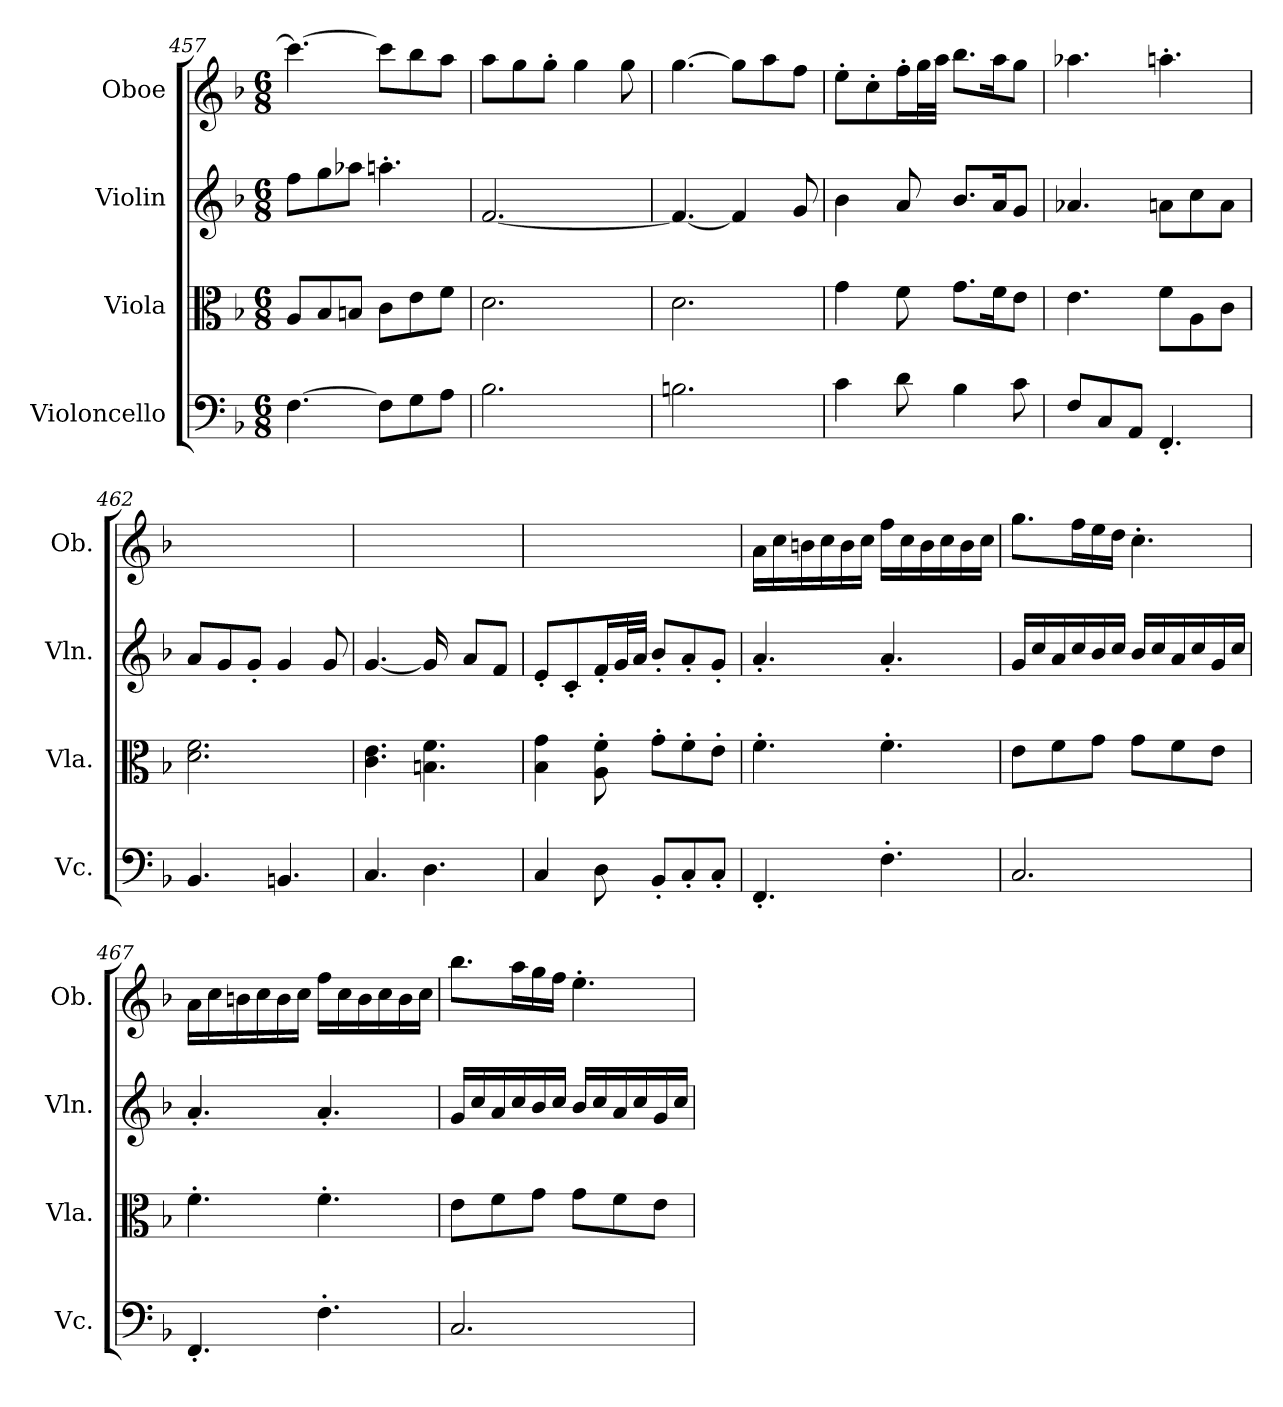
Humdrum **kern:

**kern	**kern	**kern	**kern
*part4	*part3	*part2	*part1
*staff4	*staff3	*staff2	*staff1
*I"Violoncello	*I"Viola	*I"Violin	*I"Oboe
*I'Vc.	*I'Vla.	*I'Vln.	*I'Ob.
*clefF4	*clefC3	*clefG2	*clefG2
*k[b-]	*k[b-]	*k[b-]	*k[b-]
*M6/8	*M6/8	*M6/8	*M6/8
=457	=457	=457	=457
[4.F\	8A/L	8ff\L	4.ccc\_
.	8B-/	8gg\	.
.	8Bn/J	8aa-X\J	.
8F\L]	8c\L	4.aan'\	8ccc\L]
8G\	8e\	.	8bb-\
8A\J	8f\J	.	8aa\J
=458	=458	=458	=458
2.B-\	2.d\	[2.f/	8aa\L
.	.	.	8gg\
.	.	.	8gg'\J
.	.	.	4gg\
.	.	.	8gg\
!!LO:PB:g=z
=459	=459	=459	=459
2.Bn\	2.d\	4.f/_	[4.gg\
.	.	4f/]	8gg\L]
.	.	.	8aa\
.	.	8g/	8ff\J
=460	=460	=460	=460
4c\	4g\	4b-\	8ee'\L
.	.	.	8cc'\
8d\	8f\	8a/	16ff'\L
.	.	.	32gg\L
.	.	.	32aa\JJJ
4B-\	8.g\L	8.b-/L	8.bb-\L
.	16f\K	16a/K	16aa\K
8c\	8e\J	8g/J	8gg\J
=461	=461	=461	=461
8F/L	4.e\	4.a-X/	4.aa-X\
8C/	.	.	.
8AA/J	.	.	.
4.FF'/	8f\L	8an\L	4.aan'\
.	8A\	8cc\	.
.	8c\J	8a\J	.
=462	=462	=462	=462
4.BB-/	2.d\ 2.f\	8a/L	2.ryy
.	.	8g/	.
.	.	8g'/J	.
4.BBn/	.	4g/	.
.	.	8g/	.
=463	=463	=463	=463
4.C/	4.c\ 4.e\	[4.g/	2.ryy
4.D\	4.Bn\ 4.f\	16g/]	.
.	.	16ryy	.
.	.	8a/L	.
.	.	8f/J	.
=464	=464	=464	=464
4C/	4B-\ 4g\	8e'/L	2.ryy
.	.	8c'/	.
8D\	8A\' 8f\'	16f'/L	.
.	.	32g/L	.
.	.	32a/JJJ	.
8BB-'/L	8g'\L	8b-'/L	.
8C'/	8f'\	8a'/	.
8C'/J	8e'\J	8g'/J	.
!!LO:LB:g=z
=465	=465	=465	=465
4.FF'/	4.f'\	4.a'/	16a\LL
.	.	.	16cc\
.	.	.	16bn\
.	.	.	16cc\
.	.	.	16b\
.	.	.	16cc\JJ
4.F'\	4.f'\	4.a'/	16ff\LL
.	.	.	16cc\
.	.	.	16b\
.	.	.	16cc\
.	.	.	16b\
.	.	.	16cc\JJ
=466	=466	=466	=466
2.C/	8e\L	16g/LL	8.gg\L
.	.	16cc/	.
.	8f\	16a/	.
.	.	16cc/	16ff\L
.	8g\J	16b-/	16ee\
.	.	16cc/JJ	16dd\JJ
.	8g\L	16b-/LL	4.cc'\
.	.	16cc/	.
.	8f\	16a/	.
.	.	16cc/	.
.	8e\J	16g/	.
.	.	16cc/JJ	.
=467	=467	=467	=467
4.FF'/	4.f'\	4.a'/	16a\LL
.	.	.	16cc\
.	.	.	16bn\
.	.	.	16cc\
.	.	.	16b\
.	.	.	16cc\JJ
4.F'\	4.f'\	4.a'/	16ff\LL
.	.	.	16cc\
.	.	.	16b\
.	.	.	16cc\
.	.	.	16b\
.	.	.	16cc\JJ
!!LO:LB:g=z
=468	=468	=468	=468
2.C/	8e\L	16g/LL	8.bb-\L
.	.	16cc/	.
.	8f\	16a/	.
.	.	16cc/	16aa\L
.	8g\J	16b-/	16gg\
.	.	16cc/JJ	16ff\JJ
.	8g\L	16b-/LL	4.ee'\
.	.	16cc/	.
.	8f\	16a/	.
.	.	16cc/	.
.	8e\J	16g/	.
.	.	16cc/JJ	.
=	=	=	=
*-	*-	*-	*-
